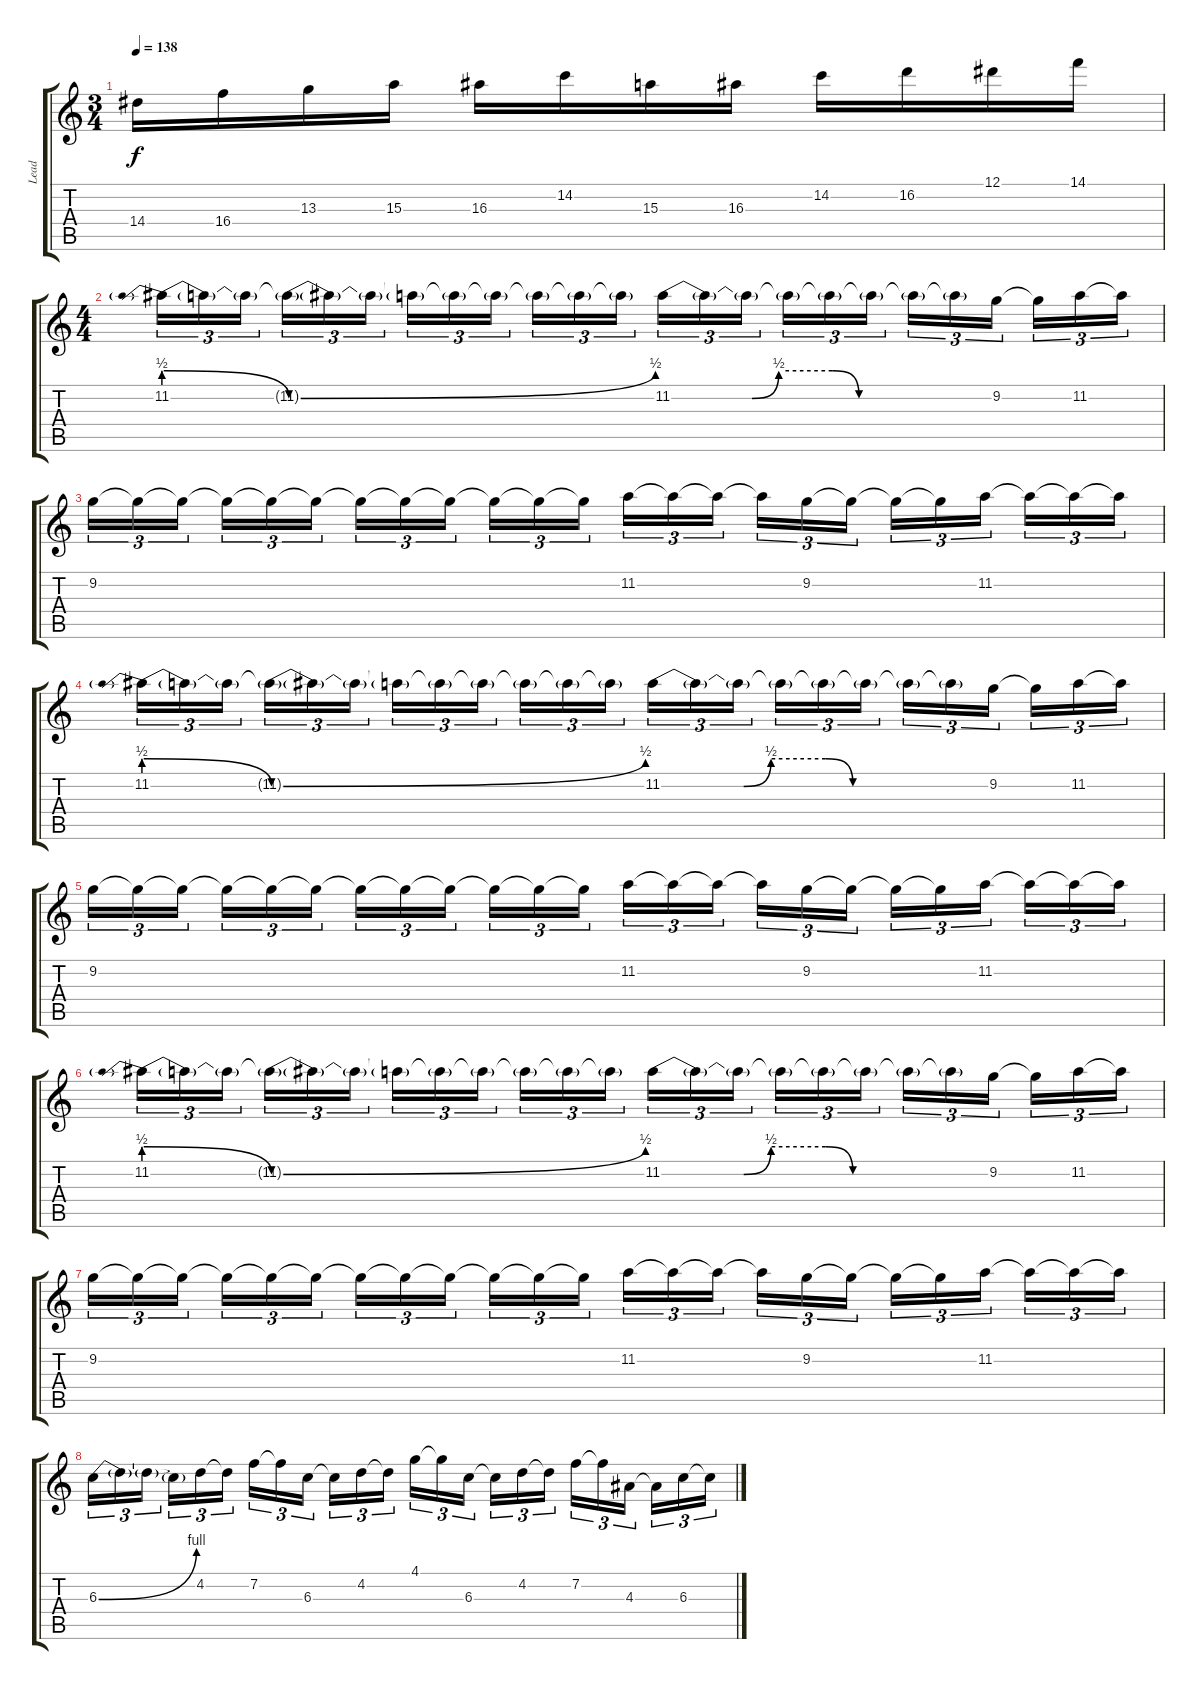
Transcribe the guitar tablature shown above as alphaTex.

\track ("Lead" "Lead") {instrument distortionguitar}
\staff {score tabs}
\tuning (Eb4 Bb3 Gb3 Db3 Ab2 Eb2) {hide}
\ts (3 4)
\tempo 138
\clef g2
\ks c
14.4.16{dy f} 16.4.16 13.3.16 15.3.16 16.3.16 14.2.16 15.3.16 16.3.16 14.2.16 16.2.16 12.1.16 14.1.16 |
\ts (4 4)
11.2{be (prebendrelease 0 2 60 0)}.16{tu (3 2)} 11.2{t}.16{tu (3 2)} 11.2{t}.16{tu (3 2)} 11.2{be (bend 0 0 60 2) t}.16{tu (3 2)} 11.2{t}.16{tu (3 2)} 11.2{t}.16{tu (3 2)} 11.2{t}.16{tu (3 2)} 11.2{t}.16{tu (3 2)} 11.2{t}.16{tu (3 2)} 11.2{t}.16{tu (3 2)} 11.2{t}.16{tu (3 2)} 11.2{t}.16{tu (3 2)} 11.2{be (custom 0 0 15 0 20 2 30 2 35 0 41 0 44 0 46 0 50 0 60 0)}.16{tu (3 2)} 11.2{t}.16{tu (3 2)} 11.2{t}.16{tu (3 2)} 11.2{t}.16{tu (3 2)} 11.2{t}.16{tu (3 2)} 11.2{t}.16{tu (3 2)} 11.2{t}.16{tu (3 2)} 11.2{t}.16{tu (3 2)} 9.2.16{tu (3 2)} 9.2{t}.16{tu (3 2)} 11.2.16{tu (3 2)} 11.2{t}.16{tu (3 2)} |
9.2.16{tu (3 2)} 9.2{t}.16{tu (3 2)} 9.2{t}.16{tu (3 2)} 9.2{t}.16{tu (3 2)} 9.2{t}.16{tu (3 2)} 9.2{t}.16{tu (3 2)} 9.2{t}.16{tu (3 2)} 9.2{t}.16{tu (3 2)} 9.2{t}.16{tu (3 2)} 9.2{t}.16{tu (3 2)} 9.2{t}.16{tu (3 2)} 9.2{t}.16{tu (3 2)} 11.2.16{tu (3 2)} 11.2{t}.16{tu (3 2)} 11.2{t}.16{tu (3 2)} 11.2{t}.16{tu (3 2)} 9.2.16{tu (3 2)} 9.2{t}.16{tu (3 2)} 9.2{t}.16{tu (3 2)} 9.2{t}.16{tu (3 2)} 11.2.16{tu (3 2)} 11.2{t}.16{tu (3 2)} 11.2{t}.16{tu (3 2)} 11.2{t}.16{tu (3 2)} |
11.2{be (prebendrelease 0 2 60 0)}.16{tu (3 2)} 11.2{t}.16{tu (3 2)} 11.2{t}.16{tu (3 2)} 11.2{be (bend 0 0 60 2) t}.16{tu (3 2)} 11.2{t}.16{tu (3 2)} 11.2{t}.16{tu (3 2)} 11.2{t}.16{tu (3 2)} 11.2{t}.16{tu (3 2)} 11.2{t}.16{tu (3 2)} 11.2{t}.16{tu (3 2)} 11.2{t}.16{tu (3 2)} 11.2{t}.16{tu (3 2)} 11.2{be (custom 0 0 15 0 20 2 30 2 35 0 41 0 44 0 46 0 50 0 60 0)}.16{tu (3 2)} 11.2{t}.16{tu (3 2)} 11.2{t}.16{tu (3 2)} 11.2{t}.16{tu (3 2)} 11.2{t}.16{tu (3 2)} 11.2{t}.16{tu (3 2)} 11.2{t}.16{tu (3 2)} 11.2{t}.16{tu (3 2)} 9.2.16{tu (3 2)} 9.2{t}.16{tu (3 2)} 11.2.16{tu (3 2)} 11.2{t}.16{tu (3 2)} |
9.2.16{tu (3 2)} 9.2{t}.16{tu (3 2)} 9.2{t}.16{tu (3 2)} 9.2{t}.16{tu (3 2)} 9.2{t}.16{tu (3 2)} 9.2{t}.16{tu (3 2)} 9.2{t}.16{tu (3 2)} 9.2{t}.16{tu (3 2)} 9.2{t}.16{tu (3 2)} 9.2{t}.16{tu (3 2)} 9.2{t}.16{tu (3 2)} 9.2{t}.16{tu (3 2)} 11.2.16{tu (3 2)} 11.2{t}.16{tu (3 2)} 11.2{t}.16{tu (3 2)} 11.2{t}.16{tu (3 2)} 9.2.16{tu (3 2)} 9.2{t}.16{tu (3 2)} 9.2{t}.16{tu (3 2)} 9.2{t}.16{tu (3 2)} 11.2.16{tu (3 2)} 11.2{t}.16{tu (3 2)} 11.2{t}.16{tu (3 2)} 11.2{t}.16{tu (3 2)} |
11.2{be (prebendrelease 0 2 60 0)}.16{tu (3 2)} 11.2{t}.16{tu (3 2)} 11.2{t}.16{tu (3 2)} 11.2{be (bend 0 0 60 2) t}.16{tu (3 2)} 11.2{t}.16{tu (3 2)} 11.2{t}.16{tu (3 2)} 11.2{t}.16{tu (3 2)} 11.2{t}.16{tu (3 2)} 11.2{t}.16{tu (3 2)} 11.2{t}.16{tu (3 2)} 11.2{t}.16{tu (3 2)} 11.2{t}.16{tu (3 2)} 11.2{be (custom 0 0 15 0 20 2 30 2 35 0 41 0 44 0 46 0 50 0 60 0)}.16{tu (3 2)} 11.2{t}.16{tu (3 2)} 11.2{t}.16{tu (3 2)} 11.2{t}.16{tu (3 2)} 11.2{t}.16{tu (3 2)} 11.2{t}.16{tu (3 2)} 11.2{t}.16{tu (3 2)} 11.2{t}.16{tu (3 2)} 9.2.16{tu (3 2)} 9.2{t}.16{tu (3 2)} 11.2.16{tu (3 2)} 11.2{t}.16{tu (3 2)} |
9.2.16{tu (3 2)} 9.2{t}.16{tu (3 2)} 9.2{t}.16{tu (3 2)} 9.2{t}.16{tu (3 2)} 9.2{t}.16{tu (3 2)} 9.2{t}.16{tu (3 2)} 9.2{t}.16{tu (3 2)} 9.2{t}.16{tu (3 2)} 9.2{t}.16{tu (3 2)} 9.2{t}.16{tu (3 2)} 9.2{t}.16{tu (3 2)} 9.2{t}.16{tu (3 2)} 11.2.16{tu (3 2)} 11.2{t}.16{tu (3 2)} 11.2{t}.16{tu (3 2)} 11.2{t}.16{tu (3 2)} 9.2.16{tu (3 2)} 9.2{t}.16{tu (3 2)} 9.2{t}.16{tu (3 2)} 9.2{t}.16{tu (3 2)} 11.2.16{tu (3 2)} 11.2{t}.16{tu (3 2)} 11.2{t}.16{tu (3 2)} 11.2{t}.16{tu (3 2)} |
6.3{be (bend 0 0 60 4)}.16{tu (3 2)} 6.3{t}.16{tu (3 2)} 6.3{t}.16{tu (3 2)} 6.3{t}.16{tu (3 2)} 4.2.16{tu (3 2)} 4.2{t}.16{tu (3 2)} 7.2.16{tu (3 2)} 7.2{t}.16{tu (3 2)} 6.3.16{tu (3 2)} 6.3{t}.16{tu (3 2)} 4.2.16{tu (3 2)} 4.2{t}.16{tu (3 2)} 4.1.16{tu (3 2)} 4.1{t}.16{tu (3 2)} 6.3.16{tu (3 2)} 6.3{t}.16{tu (3 2)} 4.2.16{tu (3 2)} 4.2{t}.16{tu (3 2)} 7.2.16{tu (3 2)} 7.2{t}.16{tu (3 2)} 4.3.16{tu (3 2)} 4.3{t}.16{tu (3 2)} 6.3.16{tu (3 2)} 6.3{t}.16{tu (3 2)}
